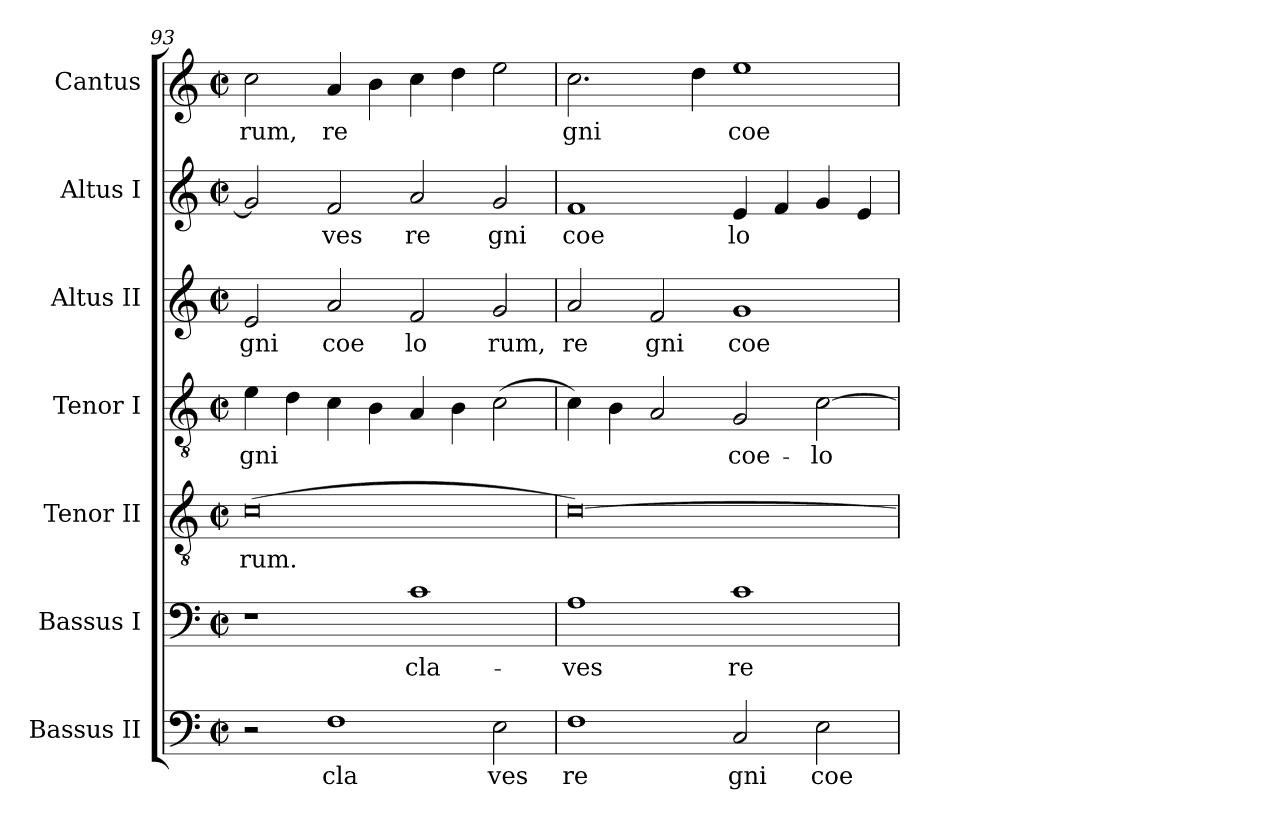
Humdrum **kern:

**kern	**text	**kern	**text	**kern	**text	**kern	**text	**kern	**text	**kern	**text	**kern	**text
*part7	*part7	*part6	*part6	*part5	*part5	*part4	*part4	*part3	*part3	*part2	*part2	*part1	*part1
*staff7	*staff7	*staff6	*staff6	*staff5	*staff5	*staff4	*staff4	*staff3	*staff3	*staff2	*staff2	*staff1	*staff1
*I"Bassus II	*	*I"Bassus I	*	*I"Tenor II	*	*I"Tenor I	*	*I"Altus II	*	*I"Altus I	*	*I"Cantus	*
*clefF4	*	*clefF4	*	*clefGv2	*	*clefGv2	*	*clefG2	*	*clefG2	*	*clefG2	*
*M2/2	*	*M2/2	*	*M2/2	*	*M2/2	*	*M2/2	*	*M2/2	*	*M2/2	*
*met(c|)	*	*met(c|)	*	*met(c|)	*	*met(c|)	*	*met(c|)	*	*met(c|)	*	*met(c|)	*
=93	=93	=93	=93	=93	=93	=93	=93	=93	=93	=93	=93	=93	=93
!	!	!	!	!	!LO:LY:b	!	!LO:LY:b	!	!LO:LY:b:cj	!	!	!	!LO:LY:b:cj
2r	.	1r	.	(>0c	-rum.	4e\	-gni	2e/	gni	2g/]	.	2cc\	rum,
.	.	.	.	.	.	4d\	.	.	.	.	.	.	.
!	!LO:LY:b:cj	!	!	!	!	!	!	!	!LO:LY:b:cj	!	!LO:LY:b:cj	!	!LO:LY:b:cj
1F	cla	.	.	.	.	4c\	.	2a/	coe	2f/	ves	4a/	re
.	.	.	.	.	.	4B\	.	.	.	.	.	4b\	.
!	!	!	!LO:LY:b:cj	!	!	!	!	!	!LO:LY:b:cj	!	!LO:LY:b:cj	!	!
.	.	1c	cla-	.	.	4A/	.	2f/	lo	2a/	re	4cc\	.
.	.	.	.	.	.	4B\	.	.	.	.	.	4dd\	.
!	!LO:LY:b:cj	!	!	!	!	!	!	!	!LO:LY:b:cj	!	!LO:LY:b:cj	!	!
2E\	ves	.	.	.	.	(>2c\	.	2g/	rum,	2g/	gni	2ee\	.
=94	=94	=94	=94	=94	=94	=94	=94	=94	=94	=94	=94	=94	=94
!	!LO:LY:b:cj	!	!LO:LY:b:cj	!	!	!	!	!	!LO:LY:b:cj	!	!LO:LY:b:cj	!	!LO:LY:b
1F	re	1A	-ves	[>0c)	.	4c\)	.	2a/	re	1f	coe	2.cc\	gni
.	.	.	.	.	.	4B\	.	.	.	.	.	.	.
!	!	!	!	!	!	!	!	!	!LO:LY:b:cj	!	!	!	!
.	.	.	.	.	.	2A/	.	2f/	gni	.	.	.	.
.	.	.	.	.	.	.	.	.	.	.	.	4dd\	.
!	!LO:LY:b:cj	!	!LO:LY:b:cj	!	!	!	!LO:LY:b:cj	!	!LO:LY:b:cj	!	!LO:LY:b:cj	!	!LO:LY:b:cj
2C/	gni	1c	re-	.	.	2G/	coe-	1g	coe	4e/	lo	1ee	coe
.	.	.	.	.	.	.	.	.	.	4f/	.	.	.
!	!LO:LY:b:cj	!	!	!	!	!	!LO:LY:b:cj	!	!	!	!	!	!
2E\	coe	.	.	.	.	[>2c\	-lo-	.	.	4g/	.	.	.
.	.	.	.	.	.	.	.	.	.	4e/	.	.	.
=	=	=	=	=	=	=	=	=	=	=	=	=	=
*-	*-	*-	*-	*-	*-	*-	*-	*-	*-	*-	*-	*-	*-
